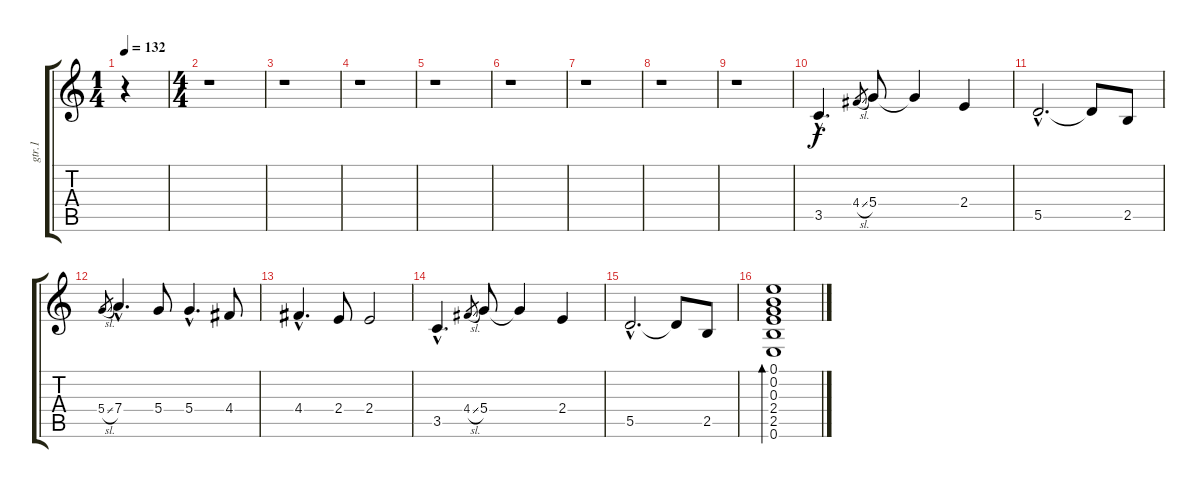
\track ("gtr.1" "gtr.1") {instrument electricguitarclean}
\staff {score tabs}
\tuning (E4 B3 G3 D3 A2 E2) {hide}
\ts (1 4)
\tempo 132
\clef g2
\ks c
r.4{dy f instrument electricguitarclean} |
\ts (4 4)
r.1 |
r.1 |
r.1 |
r.1 |
r.1 |
r.1 |
r.1 |
r.1 |
3.5{hac}.4{d instrument overdrivenguitar} 4.4{sl}.8{gr} 5.4.8 5.4{t}.4 2.4.4 |
5.5{hac}.2{d} 5.5{t}.8 2.5.8 |
5.4{sl}.8{gr} 7.4{hac}.4{d} 5.4.8 5.4{hac}.4{d} 4.4.8 |
4.4{hac}.4{d} 2.4.8 2.4.2 |
3.5{hac}.4{d} 4.4{sl}.8{gr} 5.4.8 5.4{t}.4 2.4.4 |
5.5{hac}.2{d} 5.5{t}.8 2.5.8 |
(0.1 0.2 0.3 2.4 2.5 0.6).1{bd 60 volume 2}
